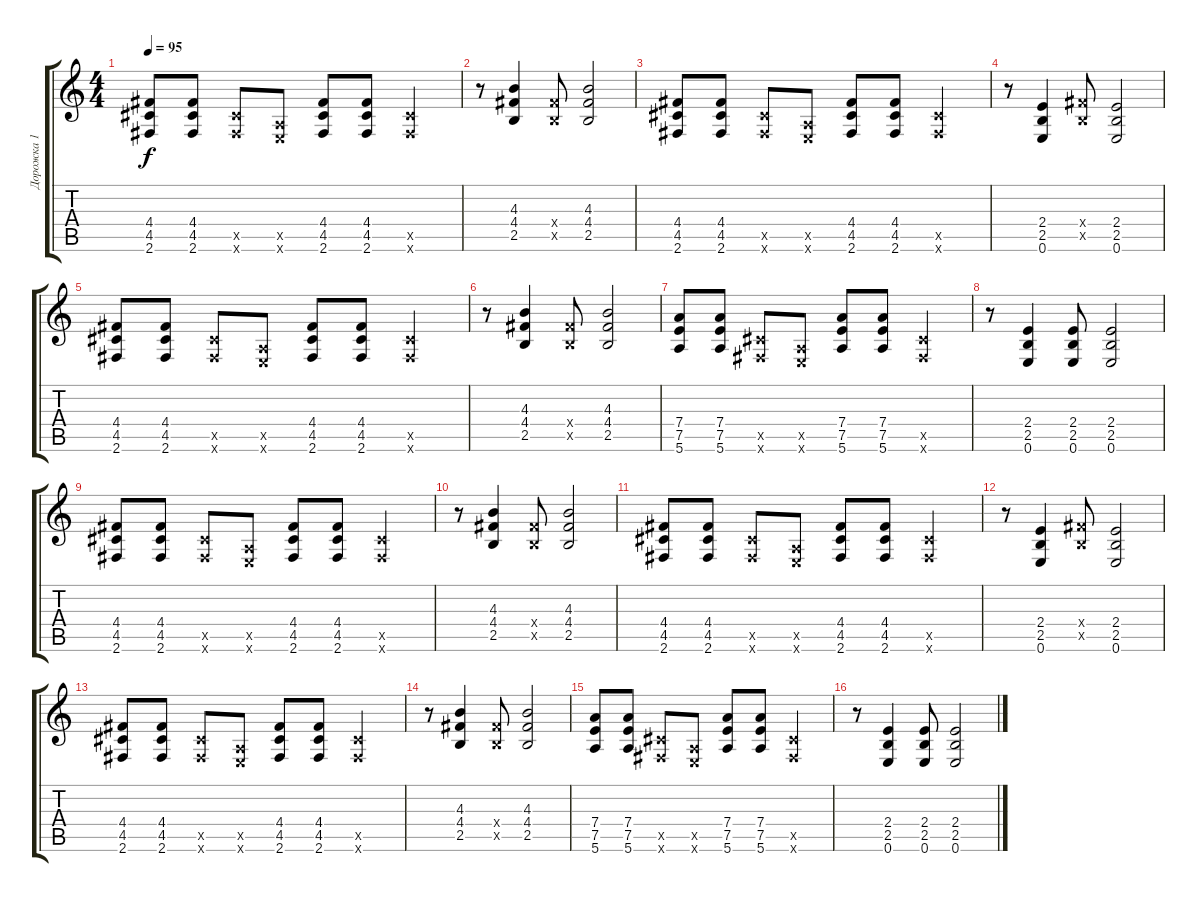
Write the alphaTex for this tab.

\track ("Дорожка 1" "Дорожка 1") {instrument distortionguitar}
\staff {score tabs}
\tuning (E4 B3 G3 D3 A2 E2) {hide}
\ts (4 4)
\tempo 95
\clef g2
\ks c
(4.4 4.5 2.6).8{dy f} (4.4 4.5 2.6).8 (4.5{x} 2.6{x}).8 (0.5{x} 0.6{x}).8 (4.4 4.5 2.6).8 (4.4 4.5 2.6).8 (4.5{x} 2.6{x}).4 |
r.8 (4.3 4.4 2.5).4 (4.4{x} 2.5{x}).8 (4.3 4.4 2.5).2 |
(4.4 4.5 2.6).8 (4.4 4.5 2.6).8 (4.5{x} 2.6{x}).8 (0.5{x} 0.6{x}).8 (4.4 4.5 2.6).8 (4.4 4.5 2.6).8 (4.5{x} 2.6{x}).4 |
r.8 (2.4 2.5 0.6).4 (4.4{x} 2.5{x}).8 (2.4 2.5 0.6).2 |
(4.4 4.5 2.6).8 (4.4 4.5 2.6).8 (4.5{x} 2.6{x}).8 (0.5{x} 0.6{x}).8 (4.4 4.5 2.6).8 (4.4 4.5 2.6).8 (4.5{x} 2.6{x}).4 |
r.8 (4.3 4.4 2.5).4 (4.4{x} 2.5{x}).8 (4.3 4.4 2.5).2 |
(7.4 7.5 5.6).8 (7.4 7.5 5.6).8 (4.5{x} 2.6{x}).8 (0.5{x} 0.6{x}).8 (7.4 7.5 5.6).8 (7.4 7.5 5.6).8 (4.5{x} 2.6{x}).4 |
r.8 (2.4 2.5 0.6).4 (2.4 2.5 0.6).8 (2.4 2.5 0.6).2 |
(4.4 4.5 2.6).8 (4.4 4.5 2.6).8 (4.5{x} 2.6{x}).8 (0.5{x} 0.6{x}).8 (4.4 4.5 2.6).8 (4.4 4.5 2.6).8 (4.5{x} 2.6{x}).4 |
r.8 (4.3 4.4 2.5).4 (4.4{x} 2.5{x}).8 (4.3 4.4 2.5).2 |
(4.4 4.5 2.6).8 (4.4 4.5 2.6).8 (4.5{x} 2.6{x}).8 (0.5{x} 0.6{x}).8 (4.4 4.5 2.6).8 (4.4 4.5 2.6).8 (4.5{x} 2.6{x}).4 |
r.8 (2.4 2.5 0.6).4 (4.4{x} 2.5{x}).8 (2.4 2.5 0.6).2 |
(4.4 4.5 2.6).8 (4.4 4.5 2.6).8 (4.5{x} 2.6{x}).8 (0.5{x} 0.6{x}).8 (4.4 4.5 2.6).8 (4.4 4.5 2.6).8 (4.5{x} 2.6{x}).4 |
r.8 (4.3 4.4 2.5).4 (4.4{x} 2.5{x}).8 (4.3 4.4 2.5).2 |
(7.4 7.5 5.6).8 (7.4 7.5 5.6).8 (4.5{x} 2.6{x}).8 (0.5{x} 0.6{x}).8 (7.4 7.5 5.6).8 (7.4 7.5 5.6).8 (4.5{x} 2.6{x}).4 |
r.8 (2.4 2.5 0.6).4 (2.4 2.5 0.6).8 (2.4 2.5 0.6).2
